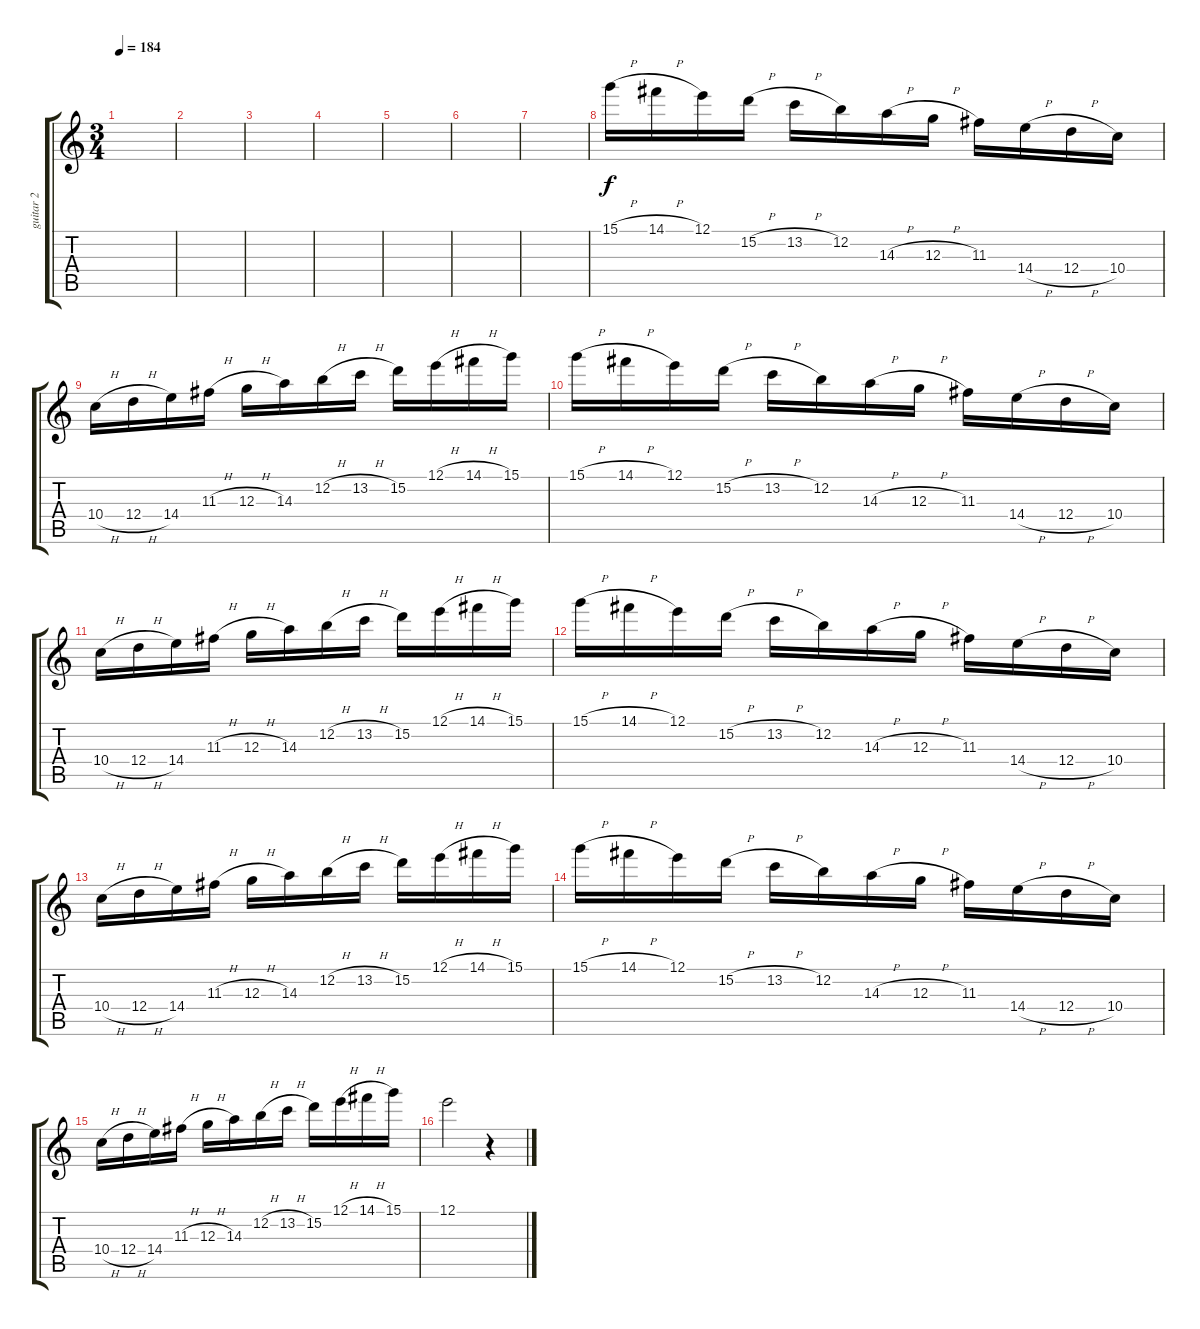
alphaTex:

\track ("guitar 2" "guitar 2") {instrument overdrivenguitar}
\staff {score tabs}
\tuning (E4 B3 G3 D3 A2 E2) {hide}
\ts (3 4)
\tempo 184
\clef g2
\ks c
|
|
|
|
|
|
|
15.1{h}.16 14.1{h}.16 12.1.16 15.2{h}.16 13.2{h}.16 12.2.16 14.3{h}.16 12.3{h}.16 11.3.16 14.4{h}.16 12.4{h}.16 10.4.16 |
10.4{h}.16 12.4{h}.16 14.4.16 11.3{h}.16 12.3{h}.16 14.3.16 12.2{h}.16 13.2{h}.16 15.2.16 12.1{h}.16 14.1{h}.16 15.1.16 |
15.1{h}.16 14.1{h}.16 12.1.16 15.2{h}.16 13.2{h}.16 12.2.16 14.3{h}.16 12.3{h}.16 11.3.16 14.4{h}.16 12.4{h}.16 10.4.16 |
10.4{h}.16 12.4{h}.16 14.4.16 11.3{h}.16 12.3{h}.16 14.3.16 12.2{h}.16 13.2{h}.16 15.2.16 12.1{h}.16 14.1{h}.16 15.1.16 |
15.1{h}.16 14.1{h}.16 12.1.16 15.2{h}.16 13.2{h}.16 12.2.16 14.3{h}.16 12.3{h}.16 11.3.16 14.4{h}.16 12.4{h}.16 10.4.16 |
10.4{h}.16 12.4{h}.16 14.4.16 11.3{h}.16 12.3{h}.16 14.3.16 12.2{h}.16 13.2{h}.16 15.2.16 12.1{h}.16 14.1{h}.16 15.1.16 |
15.1{h}.16 14.1{h}.16 12.1.16 15.2{h}.16 13.2{h}.16 12.2.16 14.3{h}.16 12.3{h}.16 11.3.16 14.4{h}.16 12.4{h}.16 10.4.16 |
10.4{h}.16 12.4{h}.16 14.4.16 11.3{h}.16 12.3{h}.16 14.3.16 12.2{h}.16 13.2{h}.16 15.2.16 12.1{h}.16 14.1{h}.16 15.1.16 |
12.1.2 r.4
